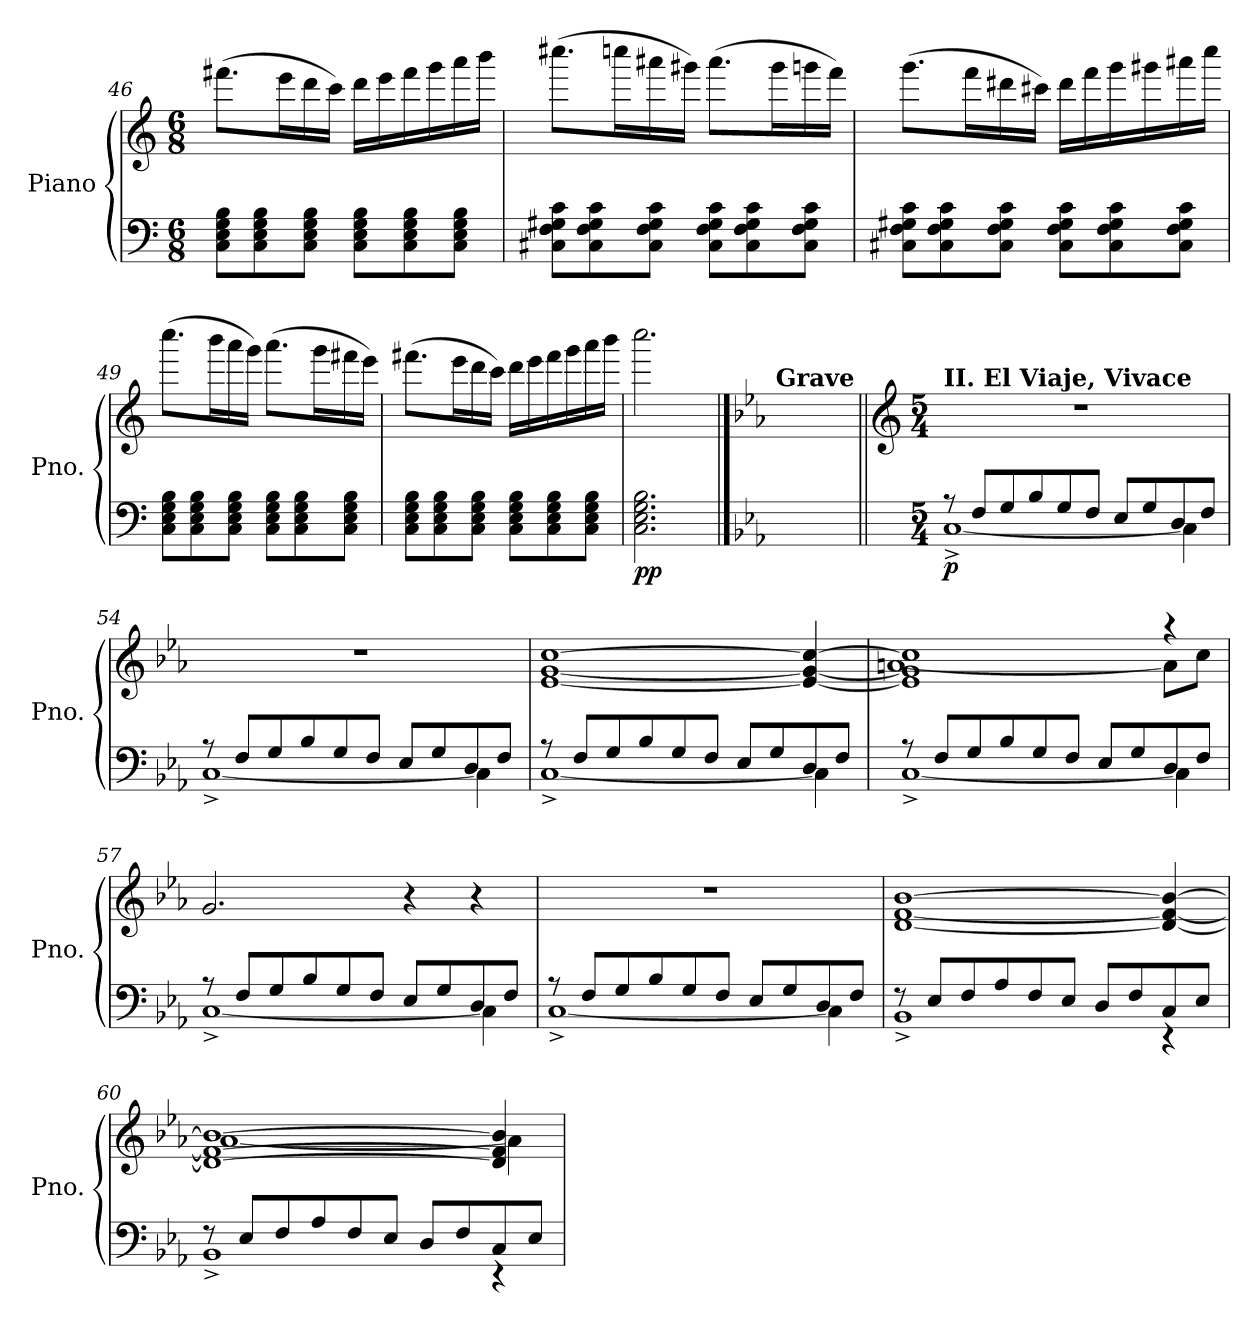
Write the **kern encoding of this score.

**kern	**kern	**dynam
*part1	*part1	*part1
*staff2	*staff1	*staff1/2
*I"Piano	*	*
*I'Pno.	*	*
!!LO:LB:g=z
*clefF4	*clefG2	*
*k[]	*k[]	*
*M6/8	*M6/8	*
=46	=46	=46
8C\ 8E\ 8G\ 8B\L	(>8.fff#X\L	.
8C\ 8E\ 8G\ 8B\	.	.
.	16eee\L	.
8C\ 8E\ 8G\ 8B\J	16ddd\	.
.	16ccc\JJ)	.
8C\ 8E\ 8G\ 8B\L	16ddd\LL	.
.	16eee\	.
8C\ 8E\ 8G\ 8B\	16fff#\	.
.	16ggg\	.
8C\ 8E\ 8G\ 8B\J	16aaa\	.
.	16bbb\JJ	.
=47	=47	=47
8C#X\ 8F\ 8G#X\ 8c\L	(>8.cccc#X\L	.
8C#\ 8F\ 8G#\ 8c\	.	.
.	16ccccn\L	.
8C#\ 8F\ 8G#\ 8c\J	16aaa#X\	.
.	16ggg#X\JJ)	.
8C#\ 8F\ 8G#\ 8c\L	(>8.aaa#\L	.
8C#\ 8F\ 8G#\ 8c\	.	.
.	16ggg#\L	.
8C#\ 8F\ 8G#\ 8c\J	16gggn\	.
.	16fff\JJ)	.
=48	=48	=48
8C#X\ 8F\ 8G#X\ 8c\L	(>8.ggg\L	.
8C#\ 8F\ 8G#\ 8c\	.	.
.	16fff\L	.
8C#\ 8F\ 8G#\ 8c\J	16ddd#X\	.
.	16ccc#X\JJ)	.
8C#\ 8F\ 8G#\ 8c\L	16ddd#\LL	.
.	16fff\	.
8C#\ 8F\ 8G#\ 8c\	16ggg\	.
.	16ggg#X\	.
8C#\ 8F\ 8G#\ 8c\J	16aaa#X\	.
.	16cccc\JJ	.
!!LO:LB:g=z
=49	=49	=49
8C\ 8E\ 8G\ 8B\L	(>8.cccc\L	.
8C\ 8E\ 8G\ 8B\	.	.
.	16bbb\L	.
8C\ 8E\ 8G\ 8B\J	16aaa\	.
.	16ggg\JJ)	.
8C\ 8E\ 8G\ 8B\L	(>8.aaa\L	.
8C\ 8E\ 8G\ 8B\	.	.
.	16ggg\L	.
8C\ 8E\ 8G\ 8B\J	16fff#X\	.
.	16eee\JJ)	.
=50	=50	=50
8C\ 8E\ 8G\ 8B\L	(>8.fff#X\L	.
8C\ 8E\ 8G\ 8B\	.	.
.	16eee\L	.
8C\ 8E\ 8G\ 8B\J	16ddd\	.
.	16ccc\JJ)	.
8C\ 8E\ 8G\ 8B\L	16ddd\LL	.
.	16eee\	.
8C\ 8E\ 8G\ 8B\	16fff#\	.
.	16ggg\	.
8C\ 8E\ 8G\ 8B\J	16aaa\	.
.	16bbb\JJ	.
=51	=51	=51
!	!	!LO:DY:b=2
2.C\ 2.E\ 2.G\ 2.B\	2.cccc\	pp
==52	==52	==52
*k[b-e-a-]	*k[b-e-a-]	*
!	!LO:TX:a:B:t=Grave	!
2.ryy	2.ryy	.
=53||	=53||	=53||
*	*clefG2	*
*M5/4	*M5/4	*
*^	*	*
!	!	!LO:TX:a:B:t=II. El Viaje, Vivace	!
!	!	!	!LO:DY:b=2
8r	[1C^	4%5r	p
8F/L	.	.	.
8G/	.	.	.
8B-/	.	.	.
8G/	.	.	.
8F/J	.	.	.
8E-/L	.	.	.
8G/	.	.	.
8D/	4C\]	.	.
8F/J	.	.	.
!!LO:LB:g=z
=54	=54	=54	=54
8r	[1C^	4%5r	.
8F/L	.	.	.
8G/	.	.	.
8B-/	.	.	.
8G/	.	.	.
8F/J	.	.	.
8E-/L	.	.	.
8G/	.	.	.
8D/	4C\]	.	.
8F/J	.	.	.
=55	=55	=55	=55
8r	[1C^	[1e- [1g [1cc	.
8F/L	.	.	.
8G/	.	.	.
8B-/	.	.	.
8G/	.	.	.
8F/J	.	.	.
8E-/L	.	.	.
8G/	.	.	.
8D/	4C\]	4e-/_ 4g/_ 4cc/_	.
8F/J	.	.	.
=56	=56	=56	=56
*	*	*^	*
8r	[1C^	1e-] 1g] 1cc]	[1an	.
8F/L	.	.	.	.
8G/	.	.	.	.
8B-/	.	.	.	.
8G/	.	.	.	.
8F/J	.	.	.	.
8E-/L	.	.	.	.
8G/	.	.	.	.
8D/	4C\]	4r	8a\L]	.
8F/J	.	.	8cc\J	.
*	*	*v	*v	*
!!LO:LB:g=z
=57	=57	=57	=57
8r	[1C^	2.g/	.
8F/L	.	.	.
8G/	.	.	.
8B-/	.	.	.
8G/	.	.	.
8F/J	.	.	.
8E-/L	.	4r	.
8G/	.	.	.
8D/	4C\]	4r	.
8F/J	.	.	.
=58	=58	=58	=58
8r	[1C^	4%5r	.
8F/L	.	.	.
8G/	.	.	.
8B-/	.	.	.
8G/	.	.	.
8F/J	.	.	.
8E-/L	.	.	.
8G/	.	.	.
8D/	4C\]	.	.
8F/J	.	.	.
=59	=59	=59	=59
8r	1BB-^	[1d [1f [1b-	.
8E-/L	.	.	.
8F/	.	.	.
8A-/	.	.	.
8F/	.	.	.
8E-/J	.	.	.
8D/L	.	.	.
8F/	.	.	.
8C/	4r	4d/_ 4f/_ 4b-/_	.
8E-/J	.	.	.
=60	=60	=60	=60
*	*	*^	*
8r	1BB-^	1d_ 1f_ 1b-_	[1a-	.
8E-/L	.	.	.	.
8F/	.	.	.	.
8A-/	.	.	.	.
8F/	.	.	.	.
8E-/J	.	.	.	.
8D/L	.	.	.	.
8F/	.	.	.	.
8C/	4r	4d/] 4f/] 4b-/]	4a-\]	.
8E-/J	.	.	.	.
*v	*v	*	*	*
*	*v	*v	*
=	=	=
*-	*-	*-
